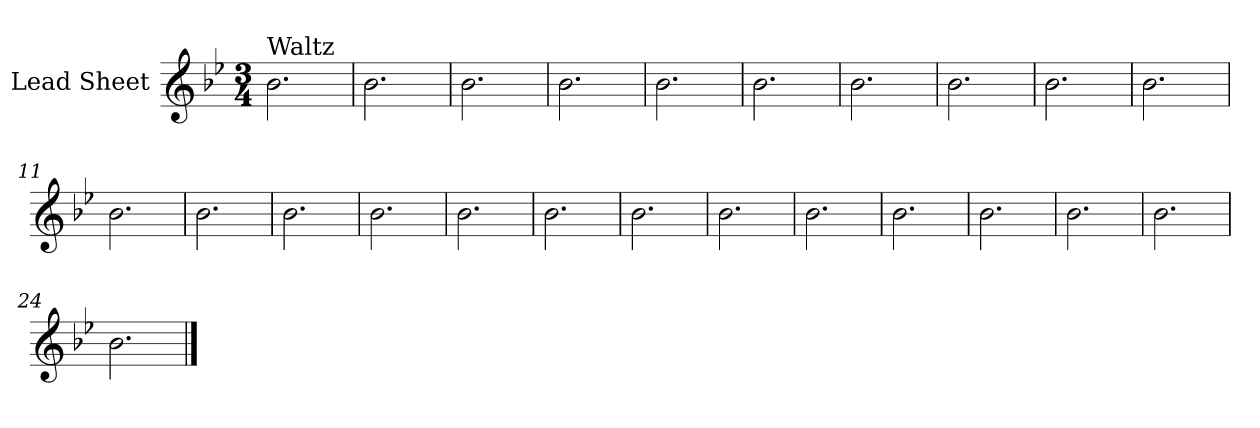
**kern
*part1
*staff1
*I"Lead Sheet
*clefG2
*k[b-e-]
*B-:
*M3/4
=1
!LO:TX:a:t=Waltz
2.b-\
=2
2.b-\
=3
2.b-\
=4
2.b-\
!!LO:LB:g=z
=5
2.b-\
=6
2.b-\
=7
2.b-\
=8
2.b-\
!!LO:LB:g=z
=9
2.b-\
=10
2.b-\
=11
2.b-\
=12
2.b-\
!!LO:LB:g=z
=13
2.b-\
=14
2.b-\
=15
2.b-\
=16
2.b-\
!!LO:LB:g=z
=17
2.b-\
=18
2.b-\
=19
2.b-\
=20
2.b-\
!!LO:LB:g=z
=21
2.b-\
=22
2.b-\
=23
2.b-\
=24
2.b-\
==
*-
